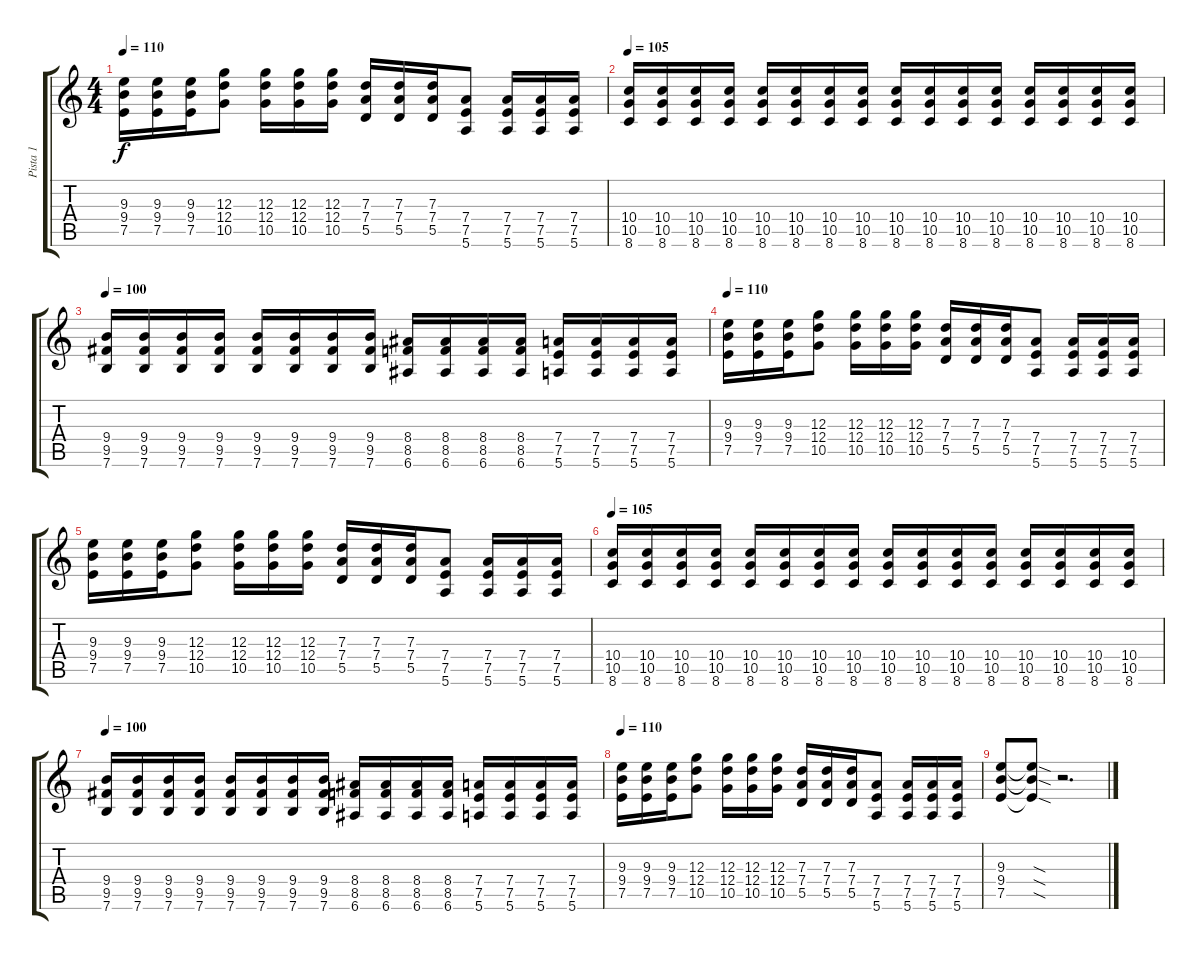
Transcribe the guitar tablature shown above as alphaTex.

\track ("Pista 1" "Pista 1") {instrument distortionguitar}
\staff {score tabs}
\tuning (E4 B3 G3 D3 A2 E2) {hide}
\ts (4 4)
\tempo 110
\clef g2
\ks c
(9.3 9.4 7.5).16{dy f} (9.3 9.4 7.5).16 (9.3 9.4 7.5).16 (12.3 12.4 10.5).8 (12.3 12.4 10.5).16 (12.3 12.4 10.5).16 (12.3 12.4 10.5).16 (7.3 7.4 5.5).16 (7.3 7.4 5.5).16 (7.3 7.4 5.5).16 (7.4 7.5 5.6).8 (7.4 7.5 5.6).16 (7.4 7.5 5.6).16 (7.4 7.5 5.6).16 |
\tempo 105
(10.4 10.5 8.6).16 (10.4 10.5 8.6).16 (10.4 10.5 8.6).16 (10.4 10.5 8.6).16 (10.4 10.5 8.6).16 (10.4 10.5 8.6).16 (10.4 10.5 8.6).16 (10.4 10.5 8.6).16 (10.4 10.5 8.6).16 (10.4 10.5 8.6).16 (10.4 10.5 8.6).16 (10.4 10.5 8.6).16 (10.4 10.5 8.6).16 (10.4 10.5 8.6).16 (10.4 10.5 8.6).16 (10.4 10.5 8.6).16 |
\tempo 100
(9.4 9.5 7.6).16 (9.4 9.5 7.6).16 (9.4 9.5 7.6).16 (9.4 9.5 7.6).16 (9.4 9.5 7.6).16 (9.4 9.5 7.6).16 (9.4 9.5 7.6).16 (9.4 9.5 7.6).16 (8.4 8.5 6.6).16 (8.4 8.5 6.6).16 (8.4 8.5 6.6).16 (8.4 8.5 6.6).16 (7.4 7.5 5.6).16 (7.4 7.5 5.6).16 (7.4 7.5 5.6).16 (7.4 7.5 5.6).16 |
\tempo 110
(9.3 9.4 7.5).16 (9.3 9.4 7.5).16 (9.3 9.4 7.5).16 (12.3 12.4 10.5).8 (12.3 12.4 10.5).16 (12.3 12.4 10.5).16 (12.3 12.4 10.5).16 (7.3 7.4 5.5).16 (7.3 7.4 5.5).16 (7.3 7.4 5.5).16 (7.4 7.5 5.6).8 (7.4 7.5 5.6).16 (7.4 7.5 5.6).16 (7.4 7.5 5.6).16 |
(9.3 9.4 7.5).16 (9.3 9.4 7.5).16 (9.3 9.4 7.5).16 (12.3 12.4 10.5).8 (12.3 12.4 10.5).16 (12.3 12.4 10.5).16 (12.3 12.4 10.5).16 (7.3 7.4 5.5).16 (7.3 7.4 5.5).16 (7.3 7.4 5.5).16 (7.4 7.5 5.6).8 (7.4 7.5 5.6).16 (7.4 7.5 5.6).16 (7.4 7.5 5.6).16 |
\tempo 105
(10.4 10.5 8.6).16 (10.4 10.5 8.6).16 (10.4 10.5 8.6).16 (10.4 10.5 8.6).16 (10.4 10.5 8.6).16 (10.4 10.5 8.6).16 (10.4 10.5 8.6).16 (10.4 10.5 8.6).16 (10.4 10.5 8.6).16 (10.4 10.5 8.6).16 (10.4 10.5 8.6).16 (10.4 10.5 8.6).16 (10.4 10.5 8.6).16 (10.4 10.5 8.6).16 (10.4 10.5 8.6).16 (10.4 10.5 8.6).16 |
\tempo 100
(9.4 9.5 7.6).16 (9.4 9.5 7.6).16 (9.4 9.5 7.6).16 (9.4 9.5 7.6).16 (9.4 9.5 7.6).16 (9.4 9.5 7.6).16 (9.4 9.5 7.6).16 (9.4 9.5 7.6).16 (8.4 8.5 6.6).16 (8.4 8.5 6.6).16 (8.4 8.5 6.6).16 (8.4 8.5 6.6).16 (7.4 7.5 5.6).16 (7.4 7.5 5.6).16 (7.4 7.5 5.6).16 (7.4 7.5 5.6).16 |
\tempo 110
(9.3 9.4 7.5).16 (9.3 9.4 7.5).16 (9.3 9.4 7.5).16 (12.3 12.4 10.5).8 (12.3 12.4 10.5).16 (12.3 12.4 10.5).16 (12.3 12.4 10.5).16 (7.3 7.4 5.5).16 (7.3 7.4 5.5).16 (7.3 7.4 5.5).16 (7.4 7.5 5.6).8 (7.4 7.5 5.6).16 (7.4 7.5 5.6).16 (7.4 7.5 5.6).16 |
(9.3 9.4 7.5).8 (9.3{sod t} 9.4{sod t} 7.5{sod t}).8 r.2{d}
